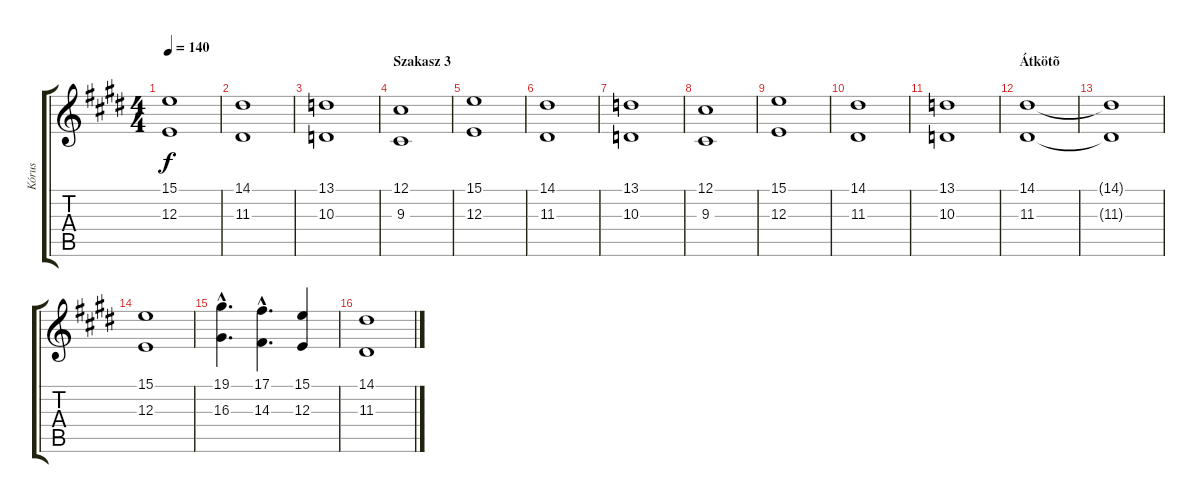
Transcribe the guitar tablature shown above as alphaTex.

\track ("Kórus" "Kórus") {instrument stringensemble2}
\staff {score tabs}
\tuning (Db4 Ab3 E3 B2 Gb2 Db2) {hide}
\ts (4 4)
\tempo 140
\clef g2
\ks c#minor
(15.1 12.3).1{dy f} |
(14.1 11.3).1 |
(13.1 10.3).1 |
\section ("" "Szakasz 3")
(12.1 9.3).1 |
(15.1 12.3).1 |
(14.1 11.3).1 |
(13.1 10.3).1 |
(12.1 9.3).1 |
(15.1 12.3).1 |
(14.1 11.3).1 |
(13.1 10.3).1 |
\section ("" "Átkötõ")
(14.1 11.3).1 |
(14.1{t} 11.3{t}).1 |
(15.1 12.3).1 |
(19.1{hac} 16.3{hac}).4{d} (17.1{hac} 14.3{hac}).4{d} (15.1 12.3).4 |
(14.1 11.3).1
